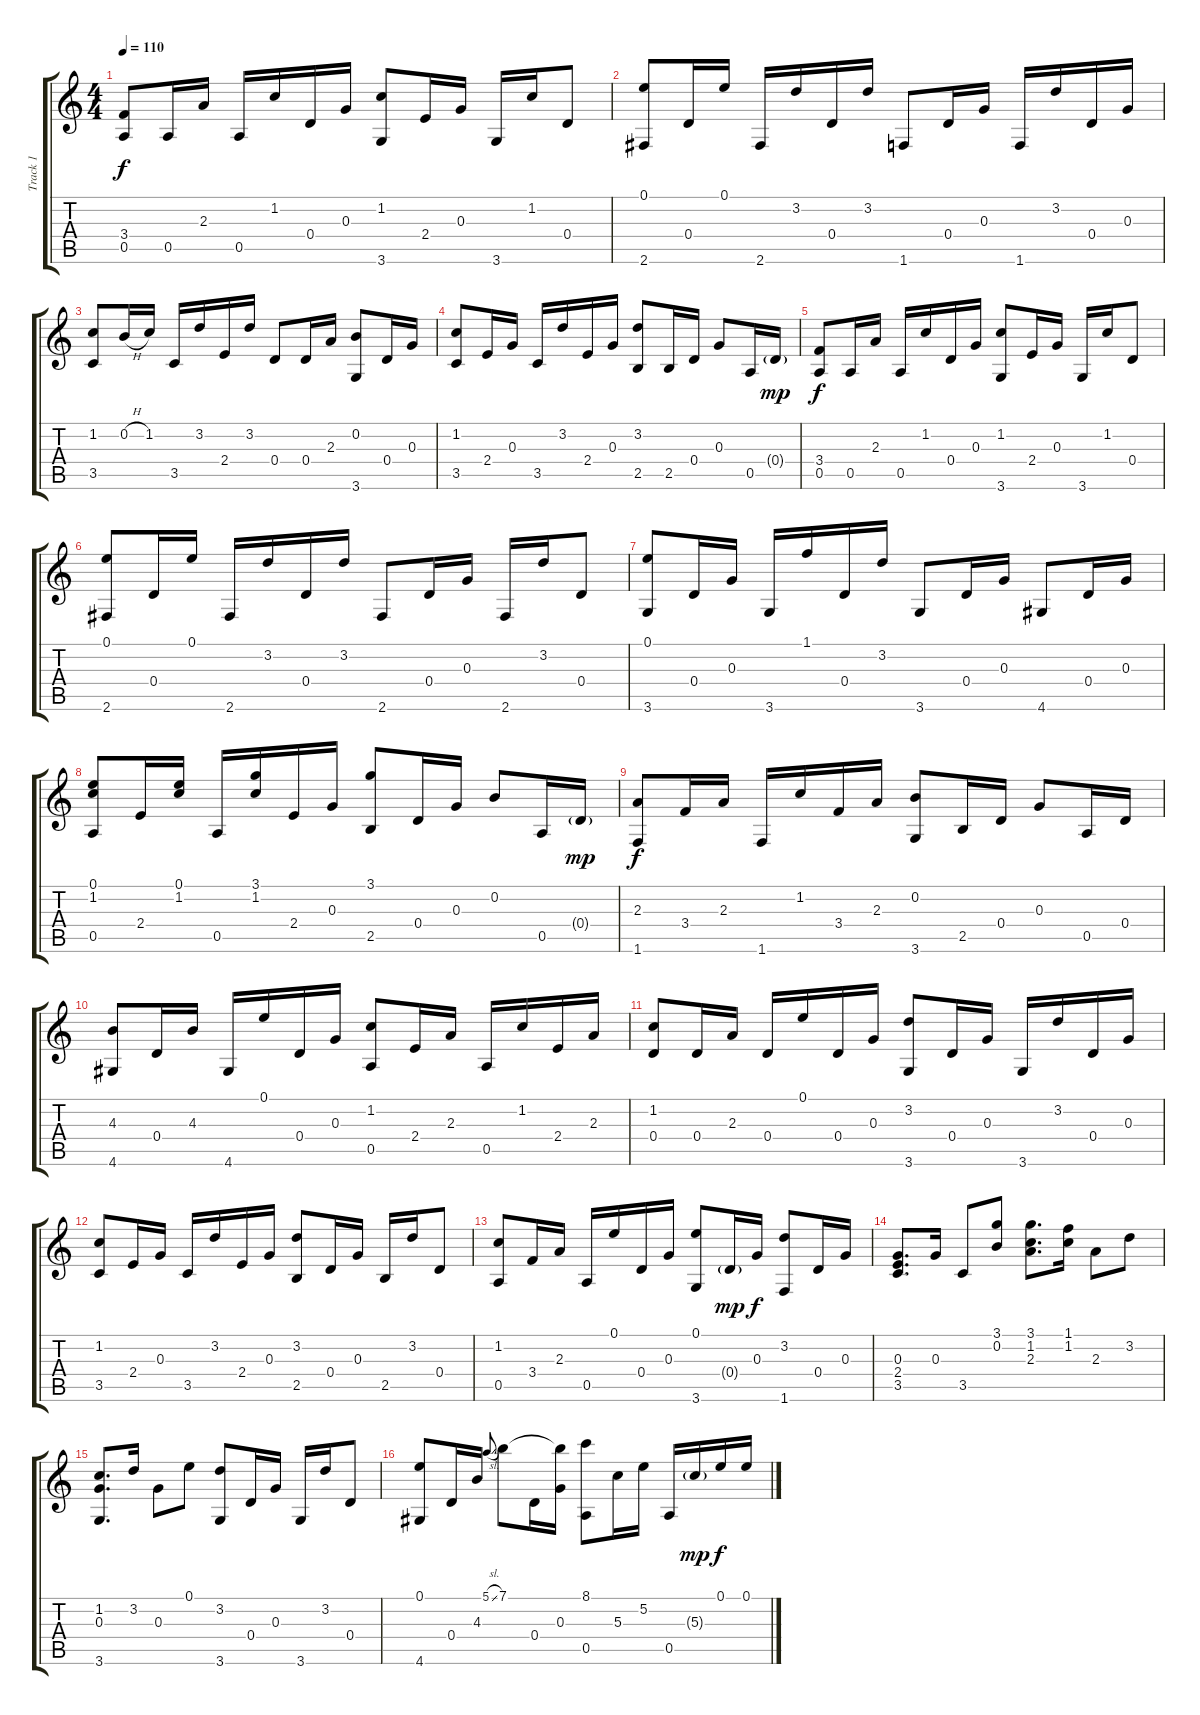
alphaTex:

\track ("Track 1" "Track 1") {instrument acousticguitarsteel}
\staff {score tabs}
\tuning (E4 B3 G3 D3 A2 E2) {hide}
\ts (4 4)
\tempo 110
\clef g2
\ks c
(3.4 0.5).8{dy f} 0.5.16 2.3.16 0.5.16 1.2.16 0.4.16 0.3.16 (1.2 3.6).8 2.4.16 0.3.16 3.6.16 1.2.16 0.4.8 |
(0.1 2.6).8 0.4.16 0.1.16 2.6.16 3.2.16 0.4.16 3.2.16 1.6.8 0.4.16 0.3.16 1.6.16 3.2.16 0.4.16 0.3.16 |
(1.2 3.5).8 0.2{h}.16 1.2.16 3.5.16 3.2.16 2.4.16 3.2.16 0.4.8 0.4.16 2.3.16 (0.2 3.6).8 0.4.16 0.3.16 |
(1.2 3.5).8 2.4.16 0.3.16 3.5.16 3.2.16 2.4.16 0.3.16 (3.2 2.5).8 2.5.16 0.4.16 0.3.8 0.5.16 0.4{g}.16{dy mp} |
(3.4 0.5).8{dy f} 0.5.16 2.3.16 0.5.16 1.2.16 0.4.16 0.3.16 (1.2 3.6).8 2.4.16 0.3.16 3.6.16 1.2.16 0.4.8 |
(0.1 2.6).8 0.4.16 0.1.16 2.6.16 3.2.16 0.4.16 3.2.16 2.6.8 0.4.16 0.3.16 2.6.16 3.2.16 0.4.8 |
(0.1 3.6).8 0.4.16 0.3.16 3.6.16 1.1.16 0.4.16 3.2.16 3.6.8 0.4.16 0.3.16 4.6.8 0.4.16 0.3.16 |
(0.1 1.2 0.5).8 2.4.16 (0.1 1.2).16 0.5.16 (3.1 1.2).16 2.4.16 0.3.16 (3.1 2.5).8 0.4.16 0.3.16 0.2.8 0.5.16 0.4{g}.16{dy mp} |
(2.3 1.6).8{dy f} 3.4.16 2.3.16 1.6.16 1.2.16 3.4.16 2.3.16 (0.2 3.6).8 2.5.16 0.4.16 0.3.8 0.5.16 0.4.16 |
(4.3 4.6).8 0.4.16 4.3.16 4.6.16 0.1.16 0.4.16 0.3.16 (1.2 0.5).8 2.4.16 2.3.16 0.5.16 1.2.16 2.4.16 2.3.16 |
(1.2 0.4).8 0.4.16 2.3.16 0.4.16 0.1.16 0.4.16 0.3.16 (3.2 3.6).8 0.4.16 0.3.16 3.6.16 3.2.16 0.4.16 0.3.16 |
(1.2 3.5).8 2.4.16 0.3.16 3.5.16 3.2.16 2.4.16 0.3.16 (3.2 2.5).8 0.4.16 0.3.16 2.5.16 3.2.16 0.4.8 |
(1.2 0.5).8 3.4.16 2.3.16 0.5.16 0.1.16 0.4.16 0.3.16 (0.1 3.6).8 0.4{g}.16{dy mp} 0.3.16{dy f} (3.2 1.6).8 0.4.16 0.3.16 |
(0.3 2.4 3.5).8{d} 0.3.16 3.5.8 (3.1 0.2).8 (3.1 1.2 2.3).8{d} (1.1 1.2).16 2.3.8 3.2.8 |
(1.2 0.3 3.6).8{d} 3.2.16 0.3.8 0.1.8 (3.2 3.6).8 0.4.16 0.3.16 3.6.16 3.2.16 0.4.8 |
(0.1 4.6).8 0.4.16 4.3.16 5.1{sl}.8{gr onbeat} 7.1.8 0.4.16 (7.1{t} 0.3).16 (8.1 0.5).8 5.3.16 5.2.16 0.5.16 5.3{g}.16{dy mp} 0.1.16{dy f} 0.1.16
